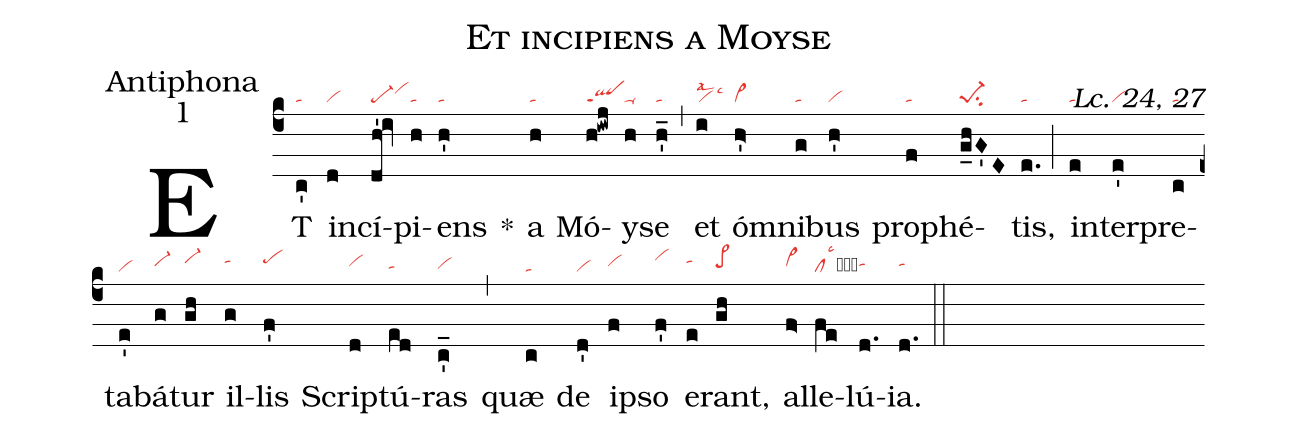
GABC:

name: Et incipiens a Moyse;
office-part: Antiphona;
mode: 1;
commentary: Lc. 24, 27;
nabc-lines: 1;
%%
(c4)
ET(c'|ta) in(d|vi)cí(dh'!iv|pe-vihi)pi(h|ta)ens(h'|ta) *()
a(h|ta) Mó(h!iwj|qlppt1)y(h|ta-)se(h'_|ta) (,)
et(i|vilsal2lsc3) óm(h>'|vi>)ni(g|ta)bus(h'|vi) pro(f|ta)phé(g_hG'E|pe-1su2)tis,(e.|ta) (;)
in(e|ta)ter(e'|vi)pre(c|ta)ta(e'|vi)bá(g|vi-hh)tur(gh|vi-hi) il(g|tahi)lis(f'|pehi) Scrip(d|vihh)tú(ed|tahg)ras(c'_|vihg) (,)
quæ(c|ta) de(d'|vi) ip(f|vihh)so(f'|vihj) e(e|tahi)rant,(gh|pe>hh) al(f>|vi>hh)le(fe|cllsc3hh)lú(d.|tahh)ia.(d.|tahh) (::)
